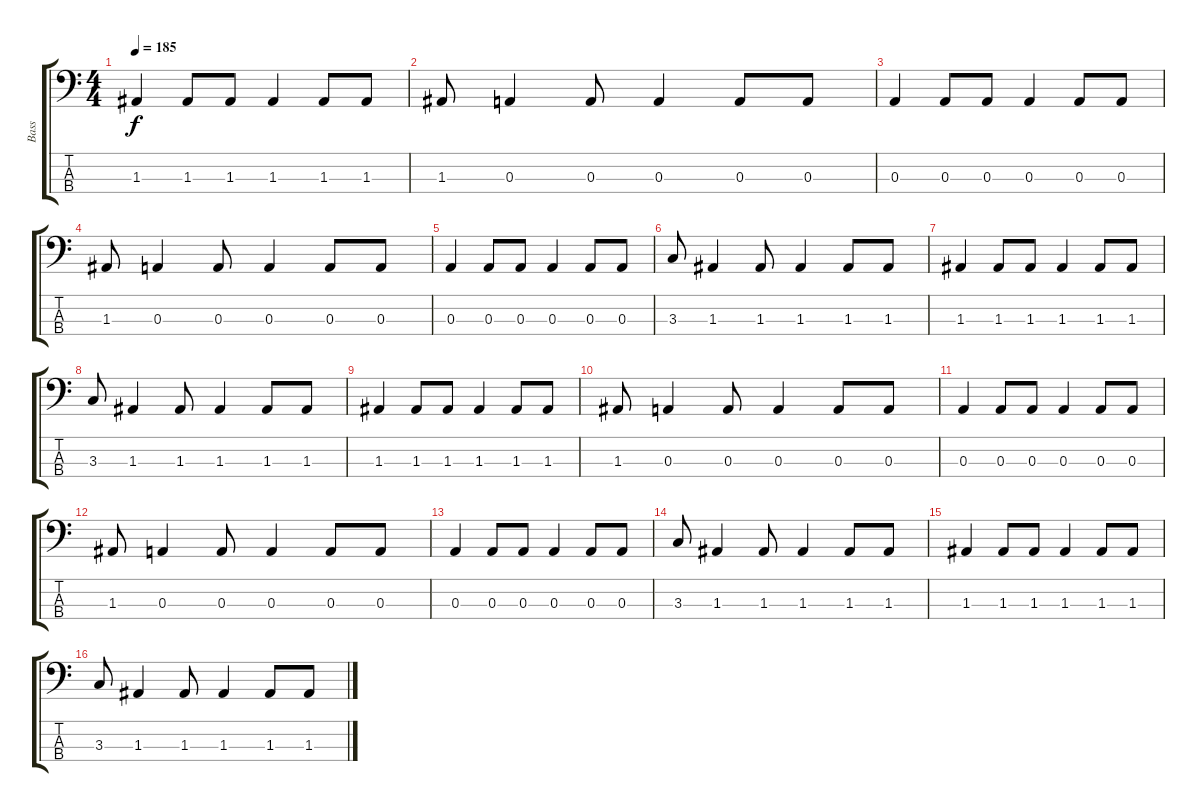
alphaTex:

\track ("Bass" "Bass") {instrument electricbasspick}
\staff {score tabs}
\tuning (G2 D2 A1 E1) {hide}
\ts (4 4)
\tempo 185
\clef f4
\ks c
1.3.4{dy f} 1.3.8 1.3.8 1.3.4 1.3.8 1.3.8 |
1.3.8 0.3.4 0.3.8 0.3.4 0.3.8 0.3.8 |
0.3.4 0.3.8 0.3.8 0.3.4 0.3.8 0.3.8 |
1.3.8 0.3.4 0.3.8 0.3.4 0.3.8 0.3.8 |
0.3.4 0.3.8 0.3.8 0.3.4 0.3.8 0.3.8 |
3.3.8 1.3.4 1.3.8 1.3.4 1.3.8 1.3.8 |
1.3.4 1.3.8 1.3.8 1.3.4 1.3.8 1.3.8 |
3.3.8 1.3.4 1.3.8 1.3.4 1.3.8 1.3.8 |
1.3.4 1.3.8 1.3.8 1.3.4 1.3.8 1.3.8 |
1.3.8 0.3.4 0.3.8 0.3.4 0.3.8 0.3.8 |
0.3.4 0.3.8 0.3.8 0.3.4 0.3.8 0.3.8 |
1.3.8 0.3.4 0.3.8 0.3.4 0.3.8 0.3.8 |
0.3.4 0.3.8 0.3.8 0.3.4 0.3.8 0.3.8 |
3.3.8 1.3.4 1.3.8 1.3.4 1.3.8 1.3.8 |
1.3.4 1.3.8 1.3.8 1.3.4 1.3.8 1.3.8 |
3.3.8 1.3.4 1.3.8 1.3.4 1.3.8 1.3.8
